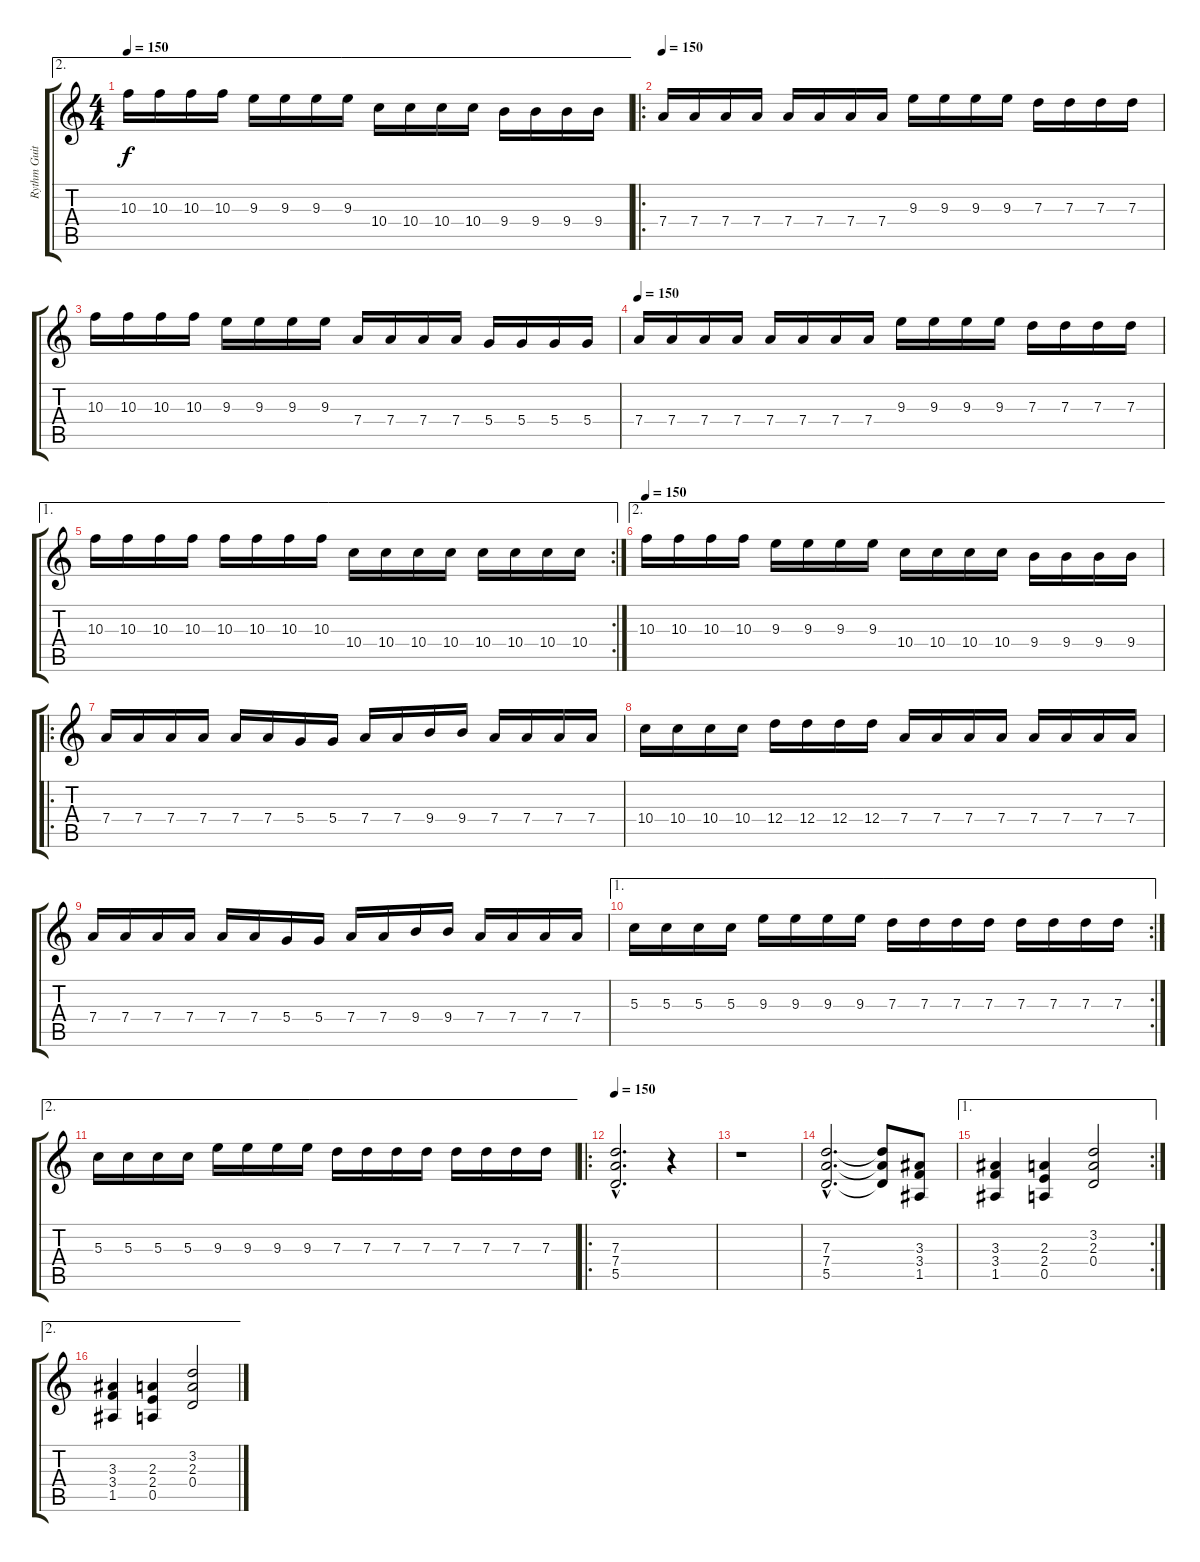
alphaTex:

\track ("Rythm Guitar" "Rythm Guit") {instrument distortionguitar}
\staff {score tabs}
\tuning (E4 B3 G3 D3 A2 E2) {hide}
\ae 2
\ts (4 4)
\tempo 150
\clef g2
\ks c
10.3.16{dy f} 10.3.16 10.3.16 10.3.16 9.3.16 9.3.16 9.3.16 9.3.16 10.4.16 10.4.16 10.4.16 10.4.16 9.4.16 9.4.16 9.4.16 9.4.16 |
\ro
\tempo 150
7.4.16{volume 13} 7.4.16 7.4.16 7.4.16 7.4.16 7.4.16 7.4.16 7.4.16 9.3.16 9.3.16 9.3.16 9.3.16 7.3.16 7.3.16 7.3.16 7.3.16 |
10.3.16 10.3.16 10.3.16 10.3.16 9.3.16 9.3.16 9.3.16 9.3.16 7.4.16 7.4.16 7.4.16 7.4.16 5.4.16 5.4.16 5.4.16 5.4.16 |
\tempo 150
7.4.16 7.4.16 7.4.16 7.4.16 7.4.16 7.4.16 7.4.16 7.4.16 9.3.16 9.3.16 9.3.16 9.3.16 7.3.16 7.3.16 7.3.16 7.3.16 |
\ae 1
\rc 2
10.3.16 10.3.16 10.3.16 10.3.16 10.3.16 10.3.16 10.3.16 10.3.16 10.4.16 10.4.16 10.4.16 10.4.16 10.4.16 10.4.16 10.4.16 10.4.16 |
\ae 2
\tempo 150
10.3.16 10.3.16 10.3.16 10.3.16 9.3.16 9.3.16 9.3.16 9.3.16 10.4.16 10.4.16 10.4.16 10.4.16 9.4.16 9.4.16 9.4.16 9.4.16 |
\ro
7.4.16 7.4.16 7.4.16 7.4.16 7.4.16 7.4.16 5.4.16 5.4.16 7.4.16 7.4.16 9.4.16 9.4.16 7.4.16 7.4.16 7.4.16 7.4.16 |
10.4.16 10.4.16 10.4.16 10.4.16 12.4.16 12.4.16 12.4.16 12.4.16 7.4.16 7.4.16 7.4.16 7.4.16 7.4.16 7.4.16 7.4.16 7.4.16 |
7.4.16 7.4.16 7.4.16 7.4.16 7.4.16 7.4.16 5.4.16 5.4.16 7.4.16 7.4.16 9.4.16 9.4.16 7.4.16 7.4.16 7.4.16 7.4.16 |
\ae 1
\rc 2
5.3.16 5.3.16 5.3.16 5.3.16 9.3.16 9.3.16 9.3.16 9.3.16 7.3.16 7.3.16 7.3.16 7.3.16 7.3.16 7.3.16 7.3.16 7.3.16 |
\ae 2
5.3.16 5.3.16 5.3.16 5.3.16 9.3.16 9.3.16 9.3.16 9.3.16 7.3.16 7.3.16 7.3.16 7.3.16 7.3.16 7.3.16 7.3.16 7.3.16 |
\ro
\tempo 150
(7.3{hac} 7.4{hac} 5.5{hac}).2{d} r.4 |
r.1 |
(7.3{hac} 7.4{hac} 5.5{hac}).2{d} (7.3{t} 7.4{t} 5.5{t}).8 (3.3 3.4 1.5).8 |
\ae 1
\rc 2
(3.3 3.4 1.5).4 (2.3 2.4 0.5).4 (3.2 2.3 0.4).2 |
\ae 2
(3.3 3.4 1.5).4 (2.3 2.4 0.5).4 (3.2 2.3 0.4).2
